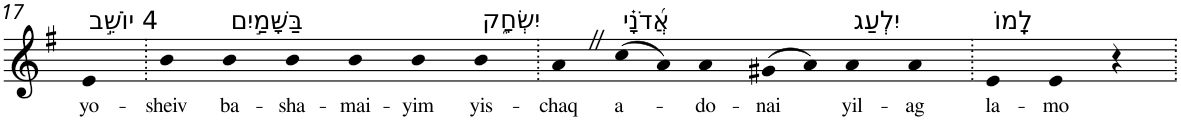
**kern	**text
*part1	*part1
*staff1	*staff1
*I"Piano	*
*I'Pno	*
!!LO:PB:g=z
*clefG2	*
*k[f#]	*
*G:	*
=17	=17
!LO:TX:a:t=4 יוֹשֵׁ֣ב	!
!	!LO:LY:b
4e	yo-
=18.	=18.
!	!LO:LY:b
4b	-sheiv
!LO:TX:a:t=בַּשָּׁמַ֣יִם	!
!	!LO:LY:b
4b	ba-
!	!LO:LY:b
4b	-sha-
!	!LO:LY:b
4b	-mai-
!	!LO:LY:b
4b	-yim
!LO:TX:a:t=יִשְׂחָ֑ק	!
!	!LO:LY:b
4b	yis-
=19.	=19.
!	!LO:LY:b
4aZ	-chaq
!LO:TX:a:t=אֲ֝דֹנָ֗י	!
!	!LO:LY:b
(>8cc	a-
8a)	.
!	!LO:LY:b
4a	-do-
!	!LO:LY:b
(>8g#X	-nai
8a)	.
!LO:TX:a:t=יִלְעַג	!
!	!LO:LY:b
4a	yil-
!	!LO:LY:b
4a	-ag
=20.	=20.
!LO:TX:a:t=לָֽמוֹ	!
!	!LO:LY:b
4e	la-
!	!LO:LY:b
4e	-mo
4r	.
=.	=.
*-	*-
